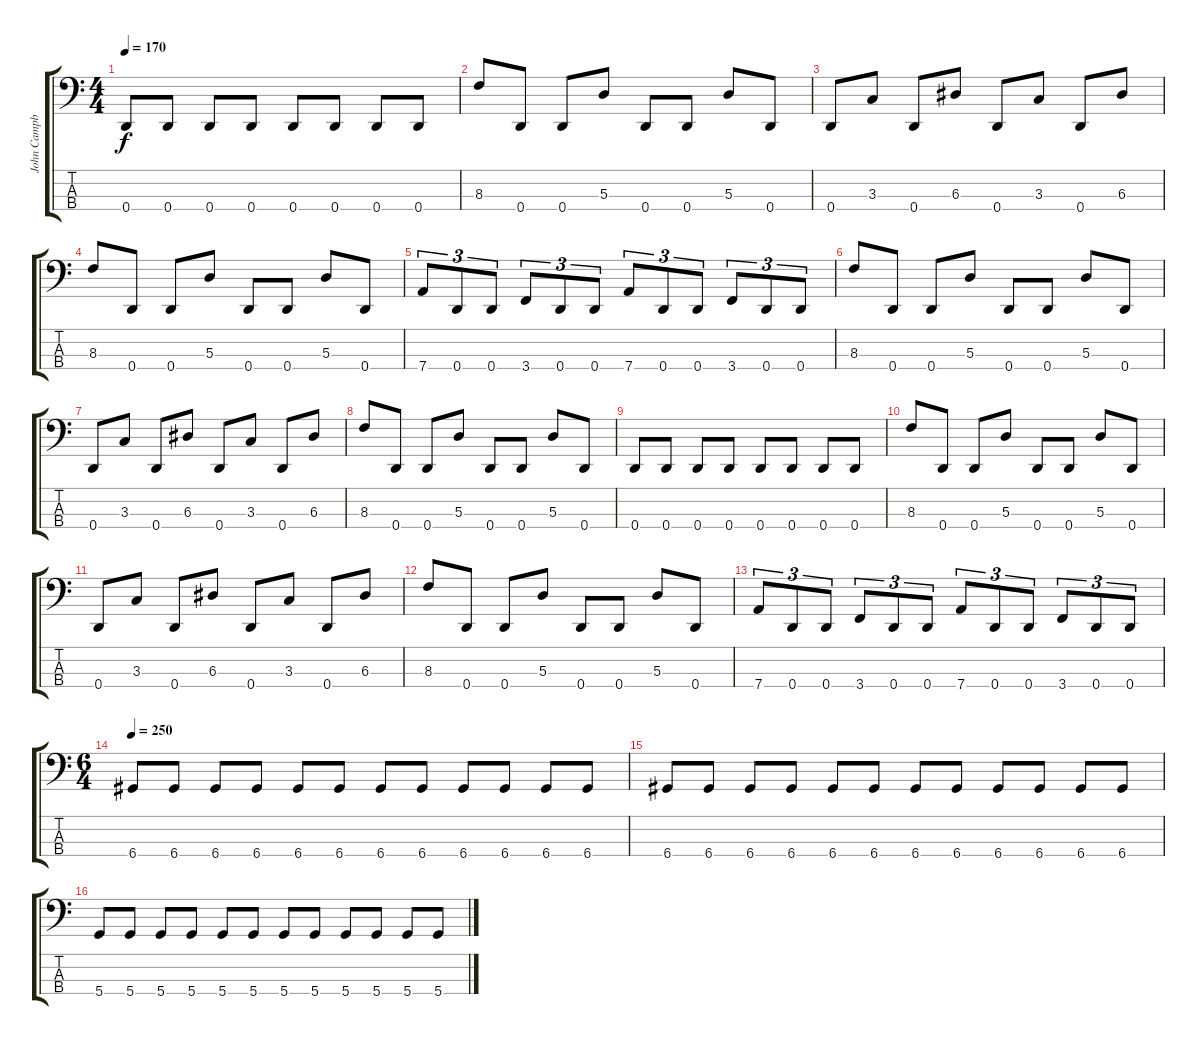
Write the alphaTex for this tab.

\track ("John Campbell" "John Campb") {instrument electricbassfinger}
\staff {score tabs}
\tuning (G2 D2 A1 D1) {hide}
\ts (4 4)
\tempo 170
\clef f4
\ks c
0.4.8{dy f} 0.4.8 0.4.8 0.4.8 0.4.8 0.4.8 0.4.8 0.4.8 |
8.3.8 0.4.8 0.4.8 5.3.8 0.4.8 0.4.8 5.3.8 0.4.8 |
0.4.8 3.3.8 0.4.8 6.3.8 0.4.8 3.3.8 0.4.8 6.3.8 |
8.3.8 0.4.8 0.4.8 5.3.8 0.4.8 0.4.8 5.3.8 0.4.8 |
7.4.8{tu (3 2)} 0.4.8{tu (3 2)} 0.4.8{tu (3 2)} 3.4.8{tu (3 2)} 0.4.8{tu (3 2)} 0.4.8{tu (3 2)} 7.4.8{tu (3 2)} 0.4.8{tu (3 2)} 0.4.8{tu (3 2)} 3.4.8{tu (3 2)} 0.4.8{tu (3 2)} 0.4.8{tu (3 2)} |
8.3.8 0.4.8 0.4.8 5.3.8 0.4.8 0.4.8 5.3.8 0.4.8 |
0.4.8 3.3.8 0.4.8 6.3.8 0.4.8 3.3.8 0.4.8 6.3.8 |
8.3.8 0.4.8 0.4.8 5.3.8 0.4.8 0.4.8 5.3.8 0.4.8 |
0.4.8 0.4.8 0.4.8 0.4.8 0.4.8 0.4.8 0.4.8 0.4.8 |
8.3.8 0.4.8 0.4.8 5.3.8 0.4.8 0.4.8 5.3.8 0.4.8 |
0.4.8 3.3.8 0.4.8 6.3.8 0.4.8 3.3.8 0.4.8 6.3.8 |
8.3.8 0.4.8 0.4.8 5.3.8 0.4.8 0.4.8 5.3.8 0.4.8 |
7.4.8{tu (3 2)} 0.4.8{tu (3 2)} 0.4.8{tu (3 2)} 3.4.8{tu (3 2)} 0.4.8{tu (3 2)} 0.4.8{tu (3 2)} 7.4.8{tu (3 2)} 0.4.8{tu (3 2)} 0.4.8{tu (3 2)} 3.4.8{tu (3 2)} 0.4.8{tu (3 2)} 0.4.8{tu (3 2)} |
\ts (6 4)
\tempo 250
6.4.8 6.4.8 6.4.8 6.4.8 6.4.8 6.4.8 6.4.8 6.4.8 6.4.8 6.4.8 6.4.8 6.4.8 |
6.4.8 6.4.8 6.4.8 6.4.8 6.4.8 6.4.8 6.4.8 6.4.8 6.4.8 6.4.8 6.4.8 6.4.8 |
5.4.8 5.4.8 5.4.8 5.4.8 5.4.8 5.4.8 5.4.8 5.4.8 5.4.8 5.4.8 5.4.8 5.4.8
